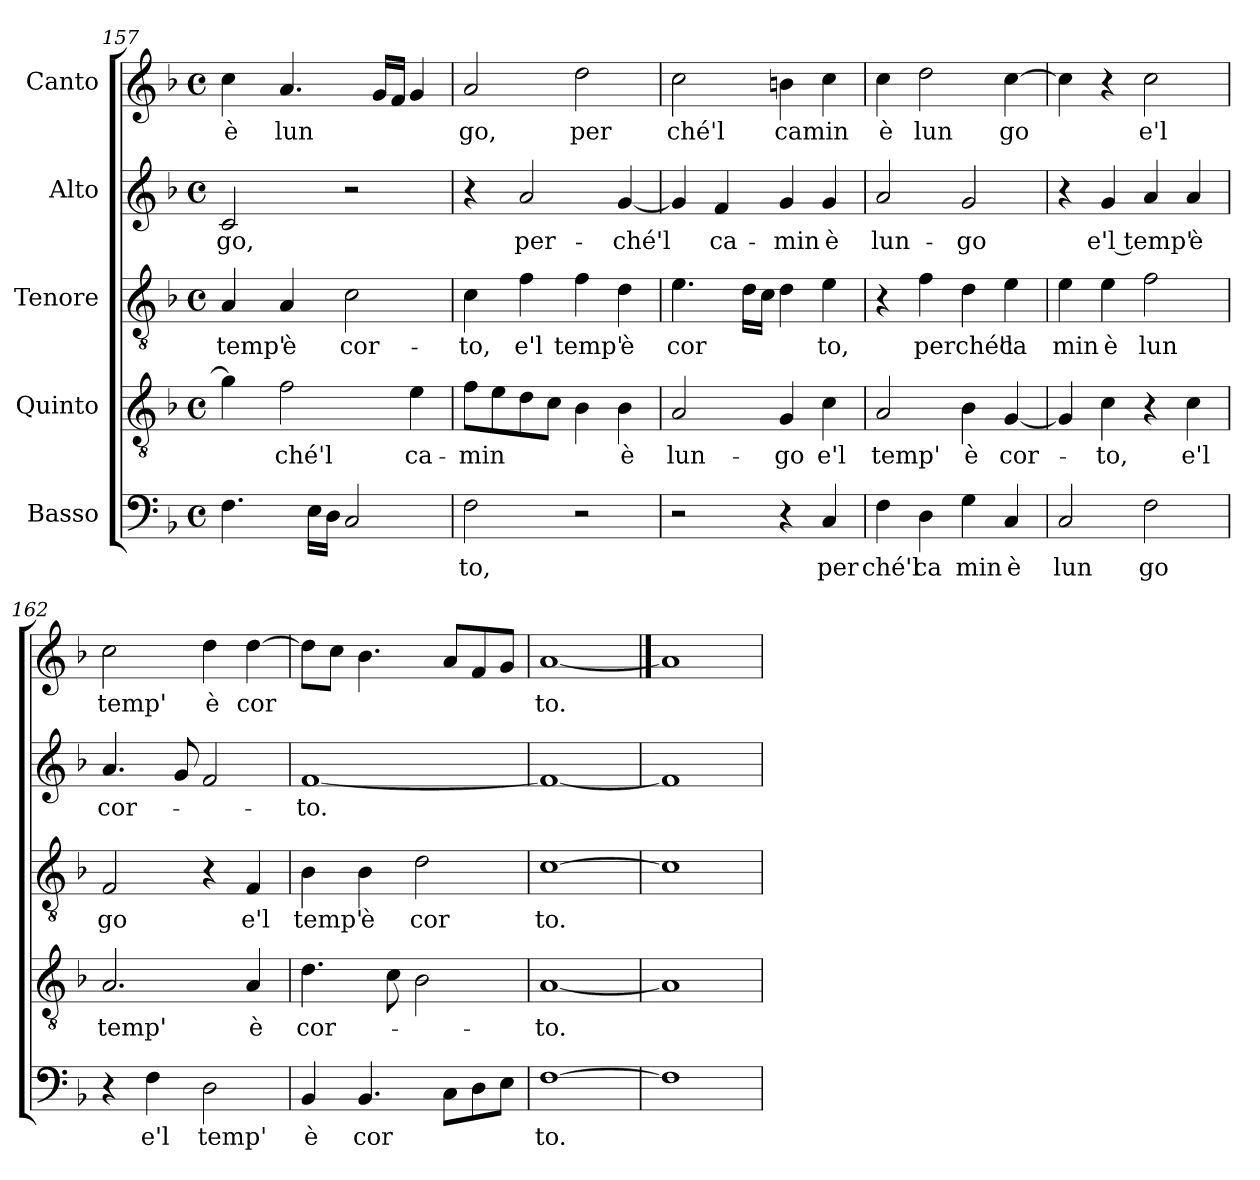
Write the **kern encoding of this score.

**kern	**text	**kern	**text	**kern	**text	**kern	**text	**kern	**text
*part5	*part5	*part4	*part4	*part3	*part3	*part2	*part2	*part1	*part1
*staff5	*staff5	*staff4	*staff4	*staff3	*staff3	*staff2	*staff2	*staff1	*staff1
*I"Basso	*	*I"Quinto	*	*I"Tenore	*	*I"Alto	*	*I"Canto	*
*clefF4	*	*clefGv2	*	*clefGv2	*	*clefG2	*	*clefG2	*
*k[b-]	*	*k[b-]	*	*k[b-]	*	*k[b-]	*	*k[b-]	*
*F:	*	*F:	*	*F:	*	*F:	*	*F:	*
*M4/4	*	*M4/4	*	*M4/4	*	*M4/4	*	*M4/4	*
*met(c)	*	*met(c)	*	*met(c)	*	*met(c)	*	*met(c)	*
=157	=157	=157	=157	=157	=157	=157	=157	=157	=157
!	!	!	!	!	!LO:LY:b:cj	!	!LO:LY:b:cj	!	!LO:LY:b:cj
4.F\	.	4g\]	.	4A/	temp'	2c/	-go,	4cc\	è
!	!	!	!LO:LY:b:cj	!	!LO:LY:b:cj	!	!	!	!LO:LY:b
.	.	2f\	-ché'l	4A/	è	.	.	4.a/	lun
16E\L	.	.	.	.	.	.	.	.	.
16D\J	.	.	.	.	.	.	.	.	.
!	!	!	!	!	!LO:LY:b:cj	!	!	!	!
2C/	.	.	.	2c\	cor-	2r	.	.	.
.	.	.	.	.	.	.	.	16g/L	.
.	.	.	.	.	.	.	.	16f/J	.
!	!	!	!LO:LY:b:cj	!	!	!	!	!	!
.	.	4e\	ca-	.	.	.	.	4g/	.
!!LO:LB:g=z
=158	=158	=158	=158	=158	=158	=158	=158	=158	=158
!	!LO:LY:b:cj	!	!LO:LY:b	!	!LO:LY:b:cj	!	!	!	!LO:LY:b:cj
2F\	-to,	8f\L	-min	4c\	-to,	4r	.	2a/	go,
.	.	8e\	.	.	.	.	.	.	.
!	!	!	!	!	!LO:LY:b:cj	!	!LO:LY:b:cj	!	!
.	.	8d\	.	4f\	e'l	2a/	per-	.	.
.	.	8c\J	.	.	.	.	.	.	.
!	!	!	!	!	!LO:LY:b:cj	!	!	!	!LO:LY:b:cj
2r	.	4B-\	.	4f\	temp'	.	.	2dd\	per
!	!	!	!LO:LY:b:cj	!	!LO:LY:b:cj	!	!LO:LY:b	!	!
.	.	4B-\	è	4d\	è	[<4g/	-ché'l	.	.
=159	=159	=159	=159	=159	=159	=159	=159	=159	=159
!	!	!	!LO:LY:b:cj	!	!LO:LY:b	!	!	!	!LO:LY:b:cj
2r	.	2A/	lun-	4.e\	cor	4g/]	.	2cc\	ché'l
!	!	!	!	!	!	!	!LO:LY:b:cj	!	!
.	.	.	.	.	.	4f/	ca-	.	.
.	.	.	.	16d\L	.	.	.	.	.
.	.	.	.	16c\J	.	.	.	.	.
!	!	!	!LO:LY:b:cj	!	!	!	!LO:LY:b:cj	!	!LO:LY:b
4r	.	4G/	-go	4d\	.	4g/	-min	4bn\	camin
!	!LO:LY:b:cj	!	!LO:LY:b:cj	!	!LO:LY:b:cj	!	!LO:LY:b:cj	!	!
4C/	per	4c\	e'l	4e\	to,	4g/	è	4cc\	.
=160	=160	=160	=160	=160	=160	=160	=160	=160	=160
!	!LO:LY:b:cj	!	!LO:LY:b:cj	!	!	!	!LO:LY:b:cj	!	!LO:LY:b:cj
4F\	ché'l	2A/	temp'	4r	.	2a/	lun-	4cc\	è
!	!LO:LY:b:cj	!	!	!	!LO:LY:b	!	!	!	!LO:LY:b:cj
4D\	ca	.	.	4f\	perché'l	.	.	2dd\	lun
!	!LO:LY:b:cj	!	!LO:LY:b:cj	!	!	!	!LO:LY:b:cj	!	!
4G\	min	4B-\	è	4d\	.	2g/	-go	.	.
!	!LO:LY:b:cj	!	!LO:LY:b	!	!LO:LY:b:cj	!	!	!	!LO:LY:b:cj
4C/	è	[<4G/	cor-	4e\	ca	.	.	[>4cc\	go
=161	=161	=161	=161	=161	=161	=161	=161	=161	=161
!	!LO:LY:b:cj	!	!	!	!LO:LY:b:cj	!	!	!	!
2C/	lun	4G/]	.	4e\	min	4r	.	4cc\]	.
!	!	!	!LO:LY:b:cj	!	!LO:LY:b:cj	!	!LO:LY:b:cj	!	!
.	.	4c\	-to,	4e\	è	4g/	e'l temp'	4r	.
!	!LO:LY:b:cj	!	!	!	!LO:LY:b:cj	!	!	!	!LO:LY:b:cj
2F\	go	4r	.	2f\	lun	4a/	.	2cc\	e'l
!	!	!	!LO:LY:b:cj	!	!	!	!LO:LY:b:cj	!	!
.	.	4c\	e'l	.	.	4a/	è	.	.
=162	=162	=162	=162	=162	=162	=162	=162	=162	=162
!	!	!	!LO:LY:b:cj	!	!LO:LY:b:cj	!	!LO:LY:b	!	!LO:LY:b:cj
4r	.	2.A/	temp'	2F/	go	4.a/	cor-	2cc\	temp'
!	!LO:LY:b:cj	!	!	!	!	!	!	!	!
4F\	e'l	.	.	.	.	.	.	.	.
.	.	.	.	.	.	8g/	.	.	.
!	!LO:LY:b:cj	!	!	!	!	!	!	!	!LO:LY:b:cj
2D\	temp'	.	.	4r	.	2f/	.	4dd\	è
!	!	!	!LO:LY:b:cj	!	!LO:LY:b:cj	!	!	!	!LO:LY:b
.	.	4A/	è	4F/	e'l	.	.	[>4dd\	cor
=163	=163	=163	=163	=163	=163	=163	=163	=163	=163
!	!LO:LY:b:cj	!	!LO:LY:b	!	!LO:LY:b:cj	!	!LO:LY:b:cj	!	!
4BB-/	è	4.d\	cor-	4B-\	temp'	[<1f	-to.	8dd\L]	.
.	.	.	.	.	.	.	.	8cc\J	.
!	!LO:LY:b	!	!	!	!LO:LY:b:cj	!	!	!	!
4.BB-/	cor	.	.	4B-\	è	.	.	4.b-\	.
.	.	8c\	.	.	.	.	.	.	.
!	!	!	!	!	!LO:LY:b:cj	!	!	!	!
.	.	2B-\	.	2d\	cor	.	.	.	.
8C\L	.	.	.	.	.	.	.	8a/L	.
8D\	.	.	.	.	.	.	.	8f/	.
8E\J	.	.	.	.	.	.	.	8g/J	.
=164	=164	=164	=164	=164	=164	=164	=164	=164	=164
!	!LO:LY:b:cj	!	!LO:LY:b:cj	!	!LO:LY:b:cj	!	!	!	!LO:LY:b:cj
[1F	to.	[1A	-to.	[1c	to.	1f_	.	[1a	to.
=165	==165	=165	==165	=165	==165	=165	==165	==165	==165
1F]	.	1A]	.	1c]	.	1f]	.	1a]	.
=	=	=	=	=	=	=	=	=	=
*-	*-	*-	*-	*-	*-	*-	*-	*-	*-
